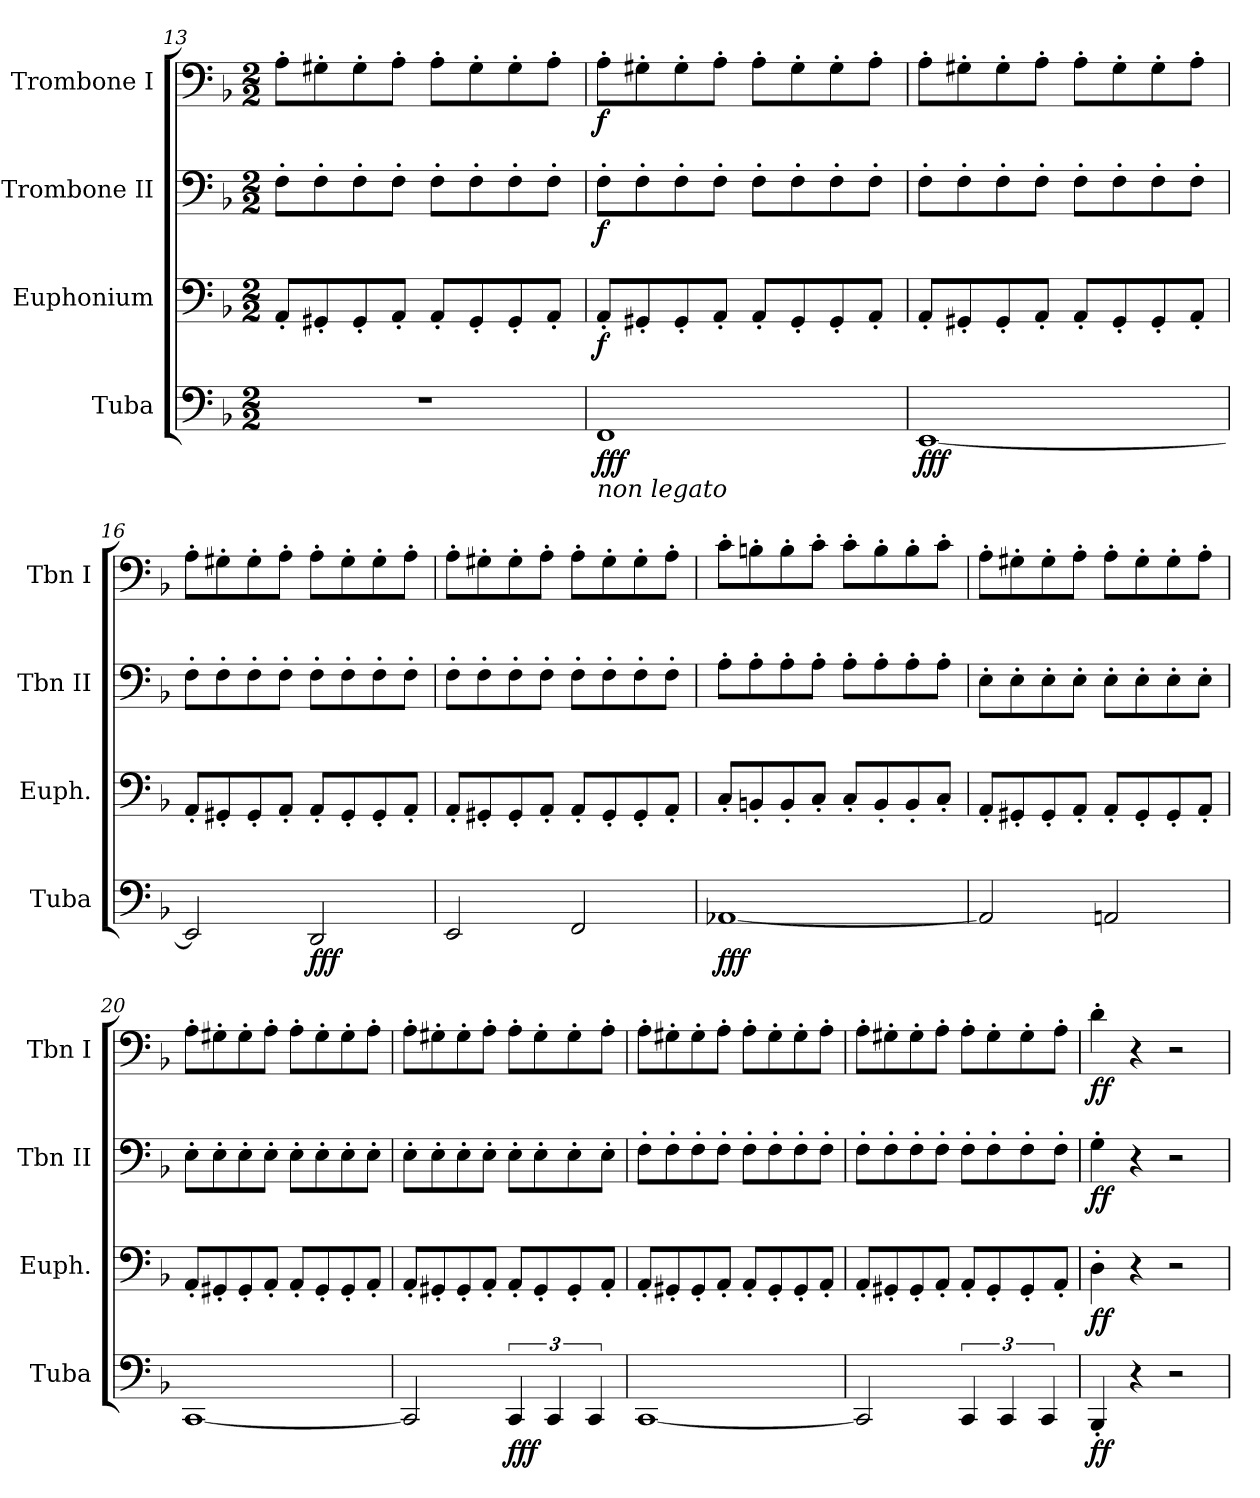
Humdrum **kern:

**kern	**dynam	**kern	**dynam	**kern	**dynam	**kern	**dynam
*part4	*part4	*part3	*part3	*part2	*part2	*part1	*part1
*staff4	*staff4	*staff3	*staff3	*staff2	*staff2	*staff1	*staff1
*I"Tuba	*	*I"Euphonium	*	*I"Trombone II	*	*I"Trombone I	*
*I'Tuba	*	*I'Euph.	*	*I'Tbn II	*	*I'Tbn I	*
!!LO:PB:g=z
*clefF4	*	*clefF4	*	*clefF4	*	*clefF4	*
*k[b-]	*	*k[b-]	*	*k[b-]	*	*k[b-]	*
*M2/2	*	*M2/2	*	*M2/2	*	*M2/2	*
=13	=13	=13	=13	=13	=13	=13	=13
1r	.	8AA'/L	.	8F'\L	.	8A'\L	.
.	.	8GG#X'/	.	8F'\	.	8G#X'\	.
.	.	8GG#'/	.	8F'\	.	8G#'\	.
.	.	8AA'/J	.	8F'\J	.	8A'\J	.
.	.	8AA'/L	.	8F'\L	.	8A'\L	.
.	.	8GG#'/	.	8F'\	.	8G#'\	.
.	.	8GG#'/	.	8F'\	.	8G#'\	.
.	.	8AA'/J	.	8F'\J	.	8A'\J	.
=14	=14	=14	=14	=14	=14	=14	=14
!LO:TX:b:i:t=non legato	!	!	!	!	!	!	!
!	!LO:DY:b	!	!LO:DY:b	!	!LO:DY:b	!	!LO:DY:b
1FF	fff	8AA'/L	f	8F'\L	f	8A'\L	f
.	.	8GG#X'/	.	8F'\	.	8G#X'\	.
.	.	8GG#'/	.	8F'\	.	8G#'\	.
.	.	8AA'/J	.	8F'\J	.	8A'\J	.
.	.	8AA'/L	.	8F'\L	.	8A'\L	.
.	.	8GG#'/	.	8F'\	.	8G#'\	.
.	.	8GG#'/	.	8F'\	.	8G#'\	.
.	.	8AA'/J	.	8F'\J	.	8A'\J	.
=15	=15	=15	=15	=15	=15	=15	=15
!	!LO:DY:b	!	!	!	!	!	!
[1EE	fff	8AA'/L	.	8F'\L	.	8A'\L	.
.	.	8GG#X'/	.	8F'\	.	8G#X'\	.
.	.	8GG#'/	.	8F'\	.	8G#'\	.
.	.	8AA'/J	.	8F'\J	.	8A'\J	.
.	.	8AA'/L	.	8F'\L	.	8A'\L	.
.	.	8GG#'/	.	8F'\	.	8G#'\	.
.	.	8GG#'/	.	8F'\	.	8G#'\	.
.	.	8AA'/J	.	8F'\J	.	8A'\J	.
=16	=16	=16	=16	=16	=16	=16	=16
2EE/]	.	8AA'/L	.	8F'\L	.	8A'\L	.
.	.	8GG#X'/	.	8F'\	.	8G#X'\	.
.	.	8GG#'/	.	8F'\	.	8G#'\	.
.	.	8AA'/J	.	8F'\J	.	8A'\J	.
!	!LO:DY:b	!	!	!	!	!	!
2DD/	fff	8AA'/L	.	8F'\L	.	8A'\L	.
.	.	8GG#'/	.	8F'\	.	8G#'\	.
.	.	8GG#'/	.	8F'\	.	8G#'\	.
.	.	8AA'/J	.	8F'\J	.	8A'\J	.
!!LO:LB:g=z
=17	=17	=17	=17	=17	=17	=17	=17
2EE/	.	8AA'/L	.	8F'\L	.	8A'\L	.
.	.	8GG#X'/	.	8F'\	.	8G#X'\	.
.	.	8GG#'/	.	8F'\	.	8G#'\	.
.	.	8AA'/J	.	8F'\J	.	8A'\J	.
2FF/	.	8AA'/L	.	8F'\L	.	8A'\L	.
.	.	8GG#'/	.	8F'\	.	8G#'\	.
.	.	8GG#'/	.	8F'\	.	8G#'\	.
.	.	8AA'/J	.	8F'\J	.	8A'\J	.
=18	=18	=18	=18	=18	=18	=18	=18
!	!LO:DY:b	!	!	!	!	!	!
[1AA-X	fff	8C'/L	.	8A'\L	.	8c'\L	.
.	.	8BBn'/	.	8A'\	.	8Bn'\	.
.	.	8BB'/	.	8A'\	.	8B'\	.
.	.	8C'/J	.	8A'\J	.	8c'\J	.
.	.	8C'/L	.	8A'\L	.	8c'\L	.
.	.	8BB'/	.	8A'\	.	8B'\	.
.	.	8BB'/	.	8A'\	.	8B'\	.
.	.	8C'/J	.	8A'\J	.	8c'\J	.
=19	=19	=19	=19	=19	=19	=19	=19
2AA-/]	.	8AA'/L	.	8E'\L	.	8A'\L	.
.	.	8GG#X'/	.	8E'\	.	8G#X'\	.
.	.	8GG#'/	.	8E'\	.	8G#'\	.
.	.	8AA'/J	.	8E'\J	.	8A'\J	.
2AAn/	.	8AA'/L	.	8E'\L	.	8A'\L	.
.	.	8GG#'/	.	8E'\	.	8G#'\	.
.	.	8GG#'/	.	8E'\	.	8G#'\	.
.	.	8AA'/J	.	8E'\J	.	8A'\J	.
=20	=20	=20	=20	=20	=20	=20	=20
[1CC	.	8AA'/L	.	8E'\L	.	8A'\L	.
.	.	8GG#X'/	.	8E'\	.	8G#X'\	.
.	.	8GG#'/	.	8E'\	.	8G#'\	.
.	.	8AA'/J	.	8E'\J	.	8A'\J	.
.	.	8AA'/L	.	8E'\L	.	8A'\L	.
.	.	8GG#'/	.	8E'\	.	8G#'\	.
.	.	8GG#'/	.	8E'\	.	8G#'\	.
.	.	8AA'/J	.	8E'\J	.	8A'\J	.
!!LO:LB:g=z
=21	=21	=21	=21	=21	=21	=21	=21
2CC/]	.	8AA'/L	.	8E'\L	.	8A'\L	.
.	.	8GG#X'/	.	8E'\	.	8G#X'\	.
.	.	8GG#'/	.	8E'\	.	8G#'\	.
.	.	8AA'/J	.	8E'\J	.	8A'\J	.
!	!LO:DY:b	!	!	!	!	!	!
6CC/	fff	8AA'/L	.	8E'\L	.	8A'\L	.
.	.	8GG#'/	.	8E'\	.	8G#'\	.
6CC/	.	.	.	.	.	.	.
.	.	8GG#'/	.	8E'\	.	8G#'\	.
6CC/	.	.	.	.	.	.	.
.	.	8AA'/J	.	8E'\J	.	8A'\J	.
=22	=22	=22	=22	=22	=22	=22	=22
[1CC	.	8AA'/L	.	8F'\L	.	8A'\L	.
.	.	8GG#X'/	.	8F'\	.	8G#X'\	.
.	.	8GG#'/	.	8F'\	.	8G#'\	.
.	.	8AA'/J	.	8F'\J	.	8A'\J	.
.	.	8AA'/L	.	8F'\L	.	8A'\L	.
.	.	8GG#'/	.	8F'\	.	8G#'\	.
.	.	8GG#'/	.	8F'\	.	8G#'\	.
.	.	8AA'/J	.	8F'\J	.	8A'\J	.
=23	=23	=23	=23	=23	=23	=23	=23
2CC/]	.	8AA'/L	.	8F'\L	.	8A'\L	.
.	.	8GG#X'/	.	8F'\	.	8G#X'\	.
.	.	8GG#'/	.	8F'\	.	8G#'\	.
.	.	8AA'/J	.	8F'\J	.	8A'\J	.
6CC/	.	8AA'/L	.	8F'\L	.	8A'\L	.
.	.	8GG#'/	.	8F'\	.	8G#'\	.
6CC/	.	.	.	.	.	.	.
.	.	8GG#'/	.	8F'\	.	8G#'\	.
6CC/	.	.	.	.	.	.	.
.	.	8AA'/J	.	8F'\J	.	8A'\J	.
=24	=24	=24	=24	=24	=24	=24	=24
!	!LO:DY:b	!	!LO:DY:b	!	!LO:DY:b	!	!LO:DY:b
4BBB-'/	ff	4D'\	ff	4G'\	ff	4d'\	ff
4r	.	4r	.	4r	.	4r	.
2r	.	2r	.	2r	.	2r	.
=	=	=	=	=	=	=	=
*-	*-	*-	*-	*-	*-	*-	*-
